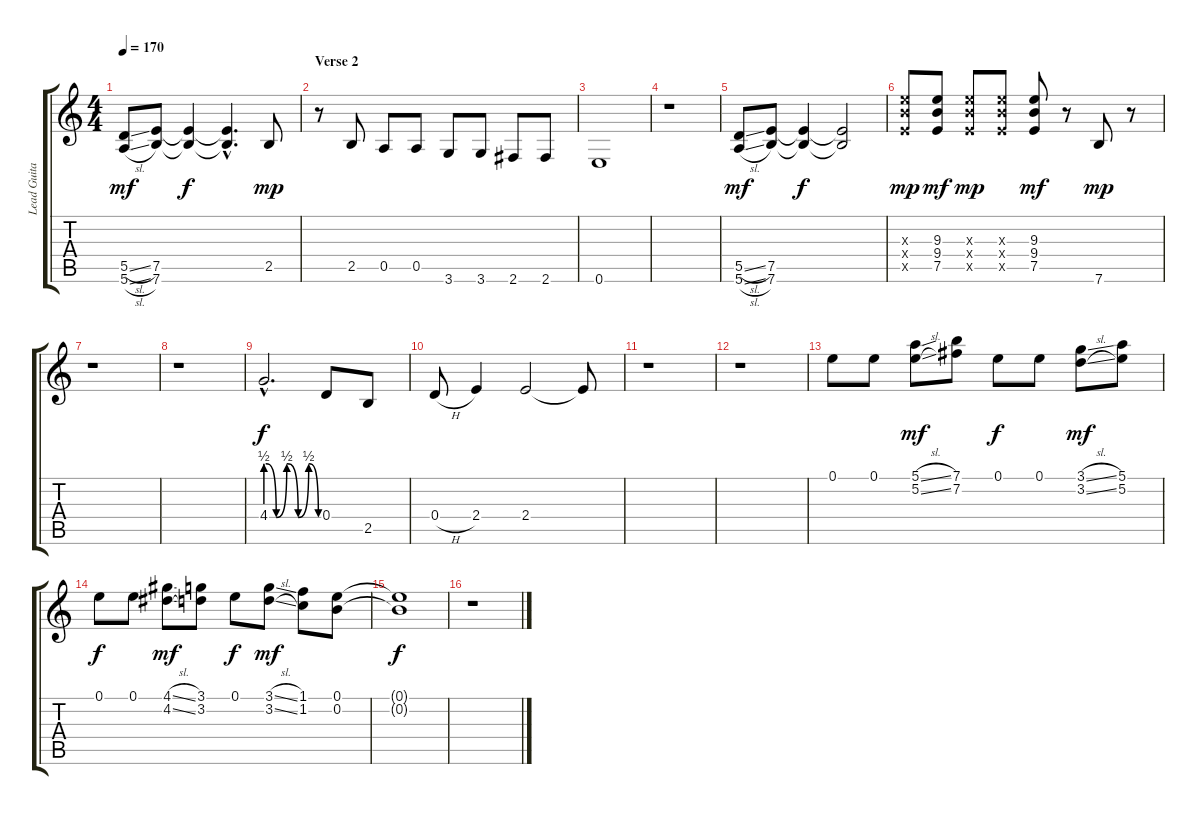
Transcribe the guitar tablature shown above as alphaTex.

\track ("Lead Guitar" "Lead Guita") {instrument electricguitarclean}
\staff {score tabs}
\tuning (E4 B3 G3 D3 A2 E2) {hide}
\ts (4 4)
\tempo 170
\clef g2
\ks c
(5.5{sl} 5.6{sl}).8{dy mf} (7.5 7.6).8 (7.5{t} 7.6{t}).4{dy f} (7.5{hac t} 7.6{hac t}).4{d} 2.5.8{dy mp} |
\section ("" "Verse 2")
r.8 2.5.8 0.5.8 0.5.8 3.6.8 3.6.8 2.6.8 2.6.8 |
0.6.1 |
r.1 |
(5.5{sl} 5.6{sl}).8{dy mf} (7.5 7.6).8 (7.5{t} 7.6{t}).4{dy f} (7.5{t} 7.6{t}).2 |
(9.3{x} 9.4{x} 7.5{x}).8{dy mp} (9.3 9.4 7.5).8{dy mf} (9.3{x} 9.4{x} 7.5{x}).8{dy mp} (9.3{x} 9.4{x} 7.5{x}).8 (9.3 9.4 7.5).8{dy mf} r.8 7.6.8{dy mp} r.8 |
r.1 |
r.1 |
4.4{be (custom 0 2 12 0 24 2 37 0 49 2 60 0) hac}.2{d dy f} 0.4.8 2.5.8 |
0.4{h}.8 2.4.4 2.4.2 2.4{t}.8 |
r.1 |
r.1 |
0.1.8 0.1.8 (5.1{sl} 5.2{sl}).8{dy mf} (7.1 7.2).8 0.1.8{dy f} 0.1.8 (3.1{sl} 3.2{sl}).8{dy mf} (5.1 5.2).8 |
0.1.8{dy f} 0.1.8 (4.1{sl} 4.2{sl}).8{dy mf} (3.1 3.2).8 0.1.8{dy f} (3.1{sl} 3.2{sl}).8{dy mf} (1.1 1.2).8 (0.1 0.2).8 |
(0.1{t} 0.2{t}).1{dy f} |
r.1
